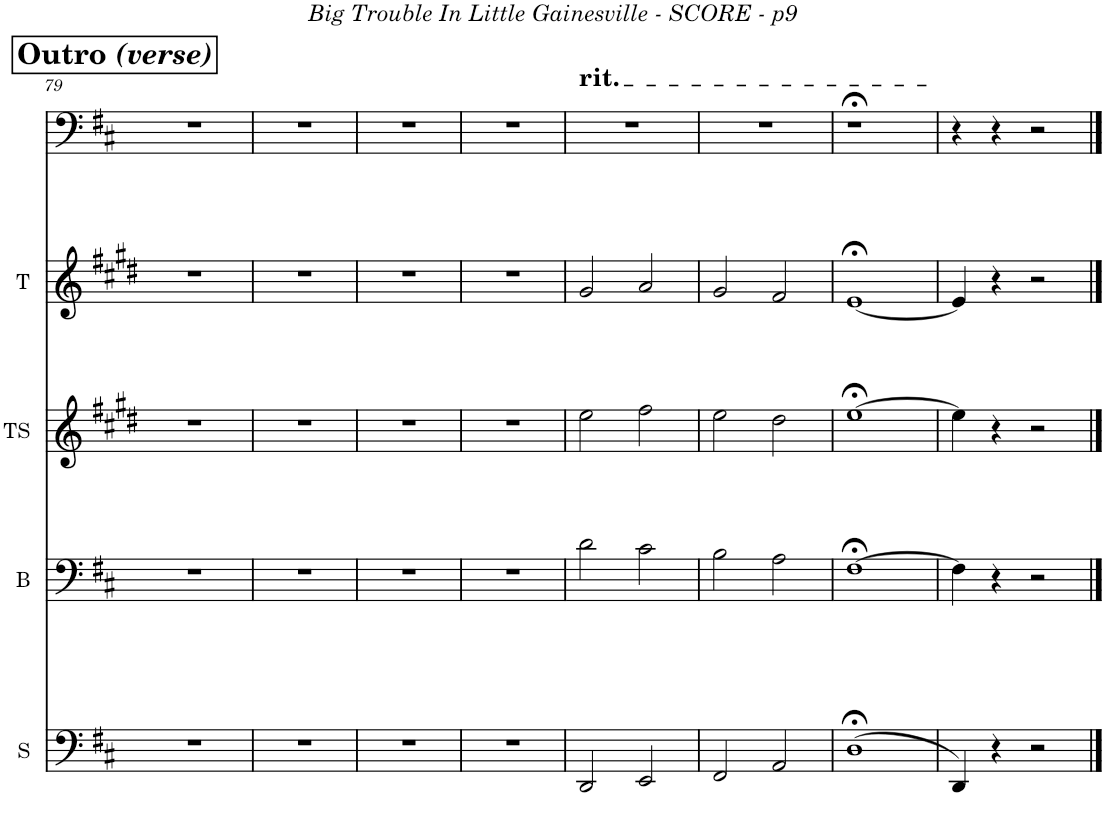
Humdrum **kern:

**kern	**kern	**kern	**kern	**kern
*part5	*part4	*part3	*part2	*part1
*staff5	*staff4	*staff3	*staff2	*staff1
*I"Sousa	*I"Trombone	*I"Tenor Sax	*I"Trumpet	*I"Buddy
*I'S	*	*I'TS	*I'T	*
!!LO:PB:g=z
*clefF4	*clefF4	*clefG2	*clefG2	*clefF4
*	*	*Trd8c14	*Trd1c2	*
*k[f#c#]	*k[f#c#]	*k[f#c#g#d#]	*k[f#c#g#d#]	*k[f#c#]
*	*	*	*M4/4	*M4/4
!!LO:REH:place=s1:a:i:t=(verse)
!!LO:REH:place=s1:a:B:cj:fs=14:t=Outro
=79	=79	=79	=79	=79
1r	1r	1r	1r	1r
=80	=80	=80	=80	=80
1r	1r	1r	1r	1r
=81	=81	=81	=81	=81
1r	1r	1r	1r	1r
=82	=82	=82	=82	=82
1r	1r	1r	1r	1r
=83	=83	=83	=83	=83
!	!	!	!	!LO:TX:a:t=rit.
2DD/	2d\	2ee\	2g#/	1r
2EE/	2c#\	2ff#\	2a/	.
=84	=84	=84	=84	=84
2FF#/	2B\	2ee\	2g#/	1r
2AA/	2A\	2dd#\	2f#/	.
=85	=85	=85	=85	=85
(1D;<	[1F#;<	[1ee;<	[1e;<	1r;<
=86	=86	=86	=86	=86
4DD/)	4F#\]	4ee\]	4e/]	4r
4r	4r	4r	4r	4r
2r	2r	2r	2r	2r
==	==	==	==	==
*-	*-	*-	*-	*-
